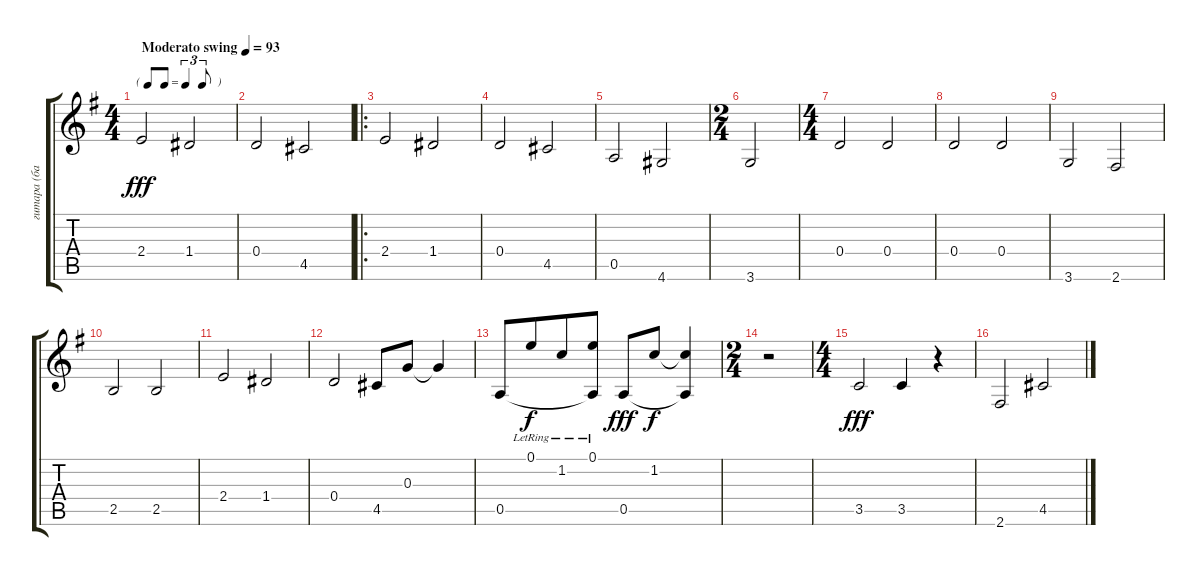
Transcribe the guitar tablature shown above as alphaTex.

\track ("гитара (бас)" "гитара (ба") {instrument electricguitarjazz}
\staff {score tabs}
\tuning (E4 B3 G3 D3 A2 E2) {hide}
\ts (4 4)
\tf triplet8th
\tempo (93 "Moderato swing")
\clef g2
\ks eminor
2.4.2{dy fff instrument electricguitarjazz} 1.4.2 |
0.4.2 4.5.2 |
\ro
2.4.2 1.4.2 |
0.4.2 4.5.2 |
0.5.2 4.6.2 |
\ts (2 4)
3.6.2 |
\ts (4 4)
0.4.2 0.4.2 |
0.4.2 0.4.2 |
3.6.2 2.6.2 |
2.5.2 2.5.2 |
2.4.2 1.4.2 |
0.4.2 4.5.8 0.3.8 0.3{t}.4 |
0.5.8 0.1{lr}.8{dy f beam merge} 1.2{lr}.8 (0.1{lr} 0.5{t}).8 0.5.8{dy fff} 1.2.8{dy f} (1.2{t} 0.5{t}).4 |
\ts (2 4)
r.2 |
\ts (4 4)
3.5.2{dy fff} 3.5.4 r.4 |
2.6.2 4.5.2
